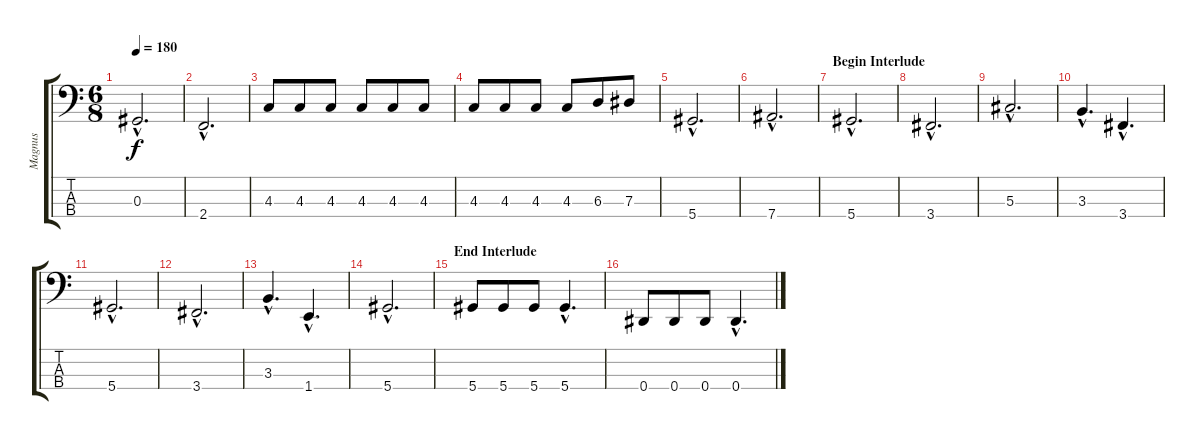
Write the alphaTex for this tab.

\track ("Magnus" "Magnus") {instrument electricbassfinger}
\staff {score tabs}
\tuning (Gb2 Db2 Ab1 Eb1) {hide}
\ts (6 8)
\tempo 180
\clef f4
\ks c
0.3{hac}.2{d dy f} |
2.4{hac}.2{d} |
4.3.8 4.3.8 4.3.8 4.3.8 4.3.8 4.3.8 |
4.3.8 4.3.8 4.3.8 4.3.8 6.3.8 7.3.8 |
5.4{hac}.2{d} |
7.4{hac}.2{d} |
\section ("" "Begin Interlude")
5.4{hac}.2{d} |
3.4{hac}.2{d} |
5.3{hac}.2{d} |
3.3{hac}.4{d} 3.4{hac}.4{d} |
5.4{hac}.2{d} |
3.4{hac}.2{d} |
3.3{hac}.4{d} 1.4{hac}.4{d} |
5.4{hac}.2{d} |
\section ("" "End Interlude")
5.4.8 5.4.8 5.4.8 5.4{hac}.4{d} |
0.4.8 0.4.8 0.4.8 0.4{hac}.4{d}
